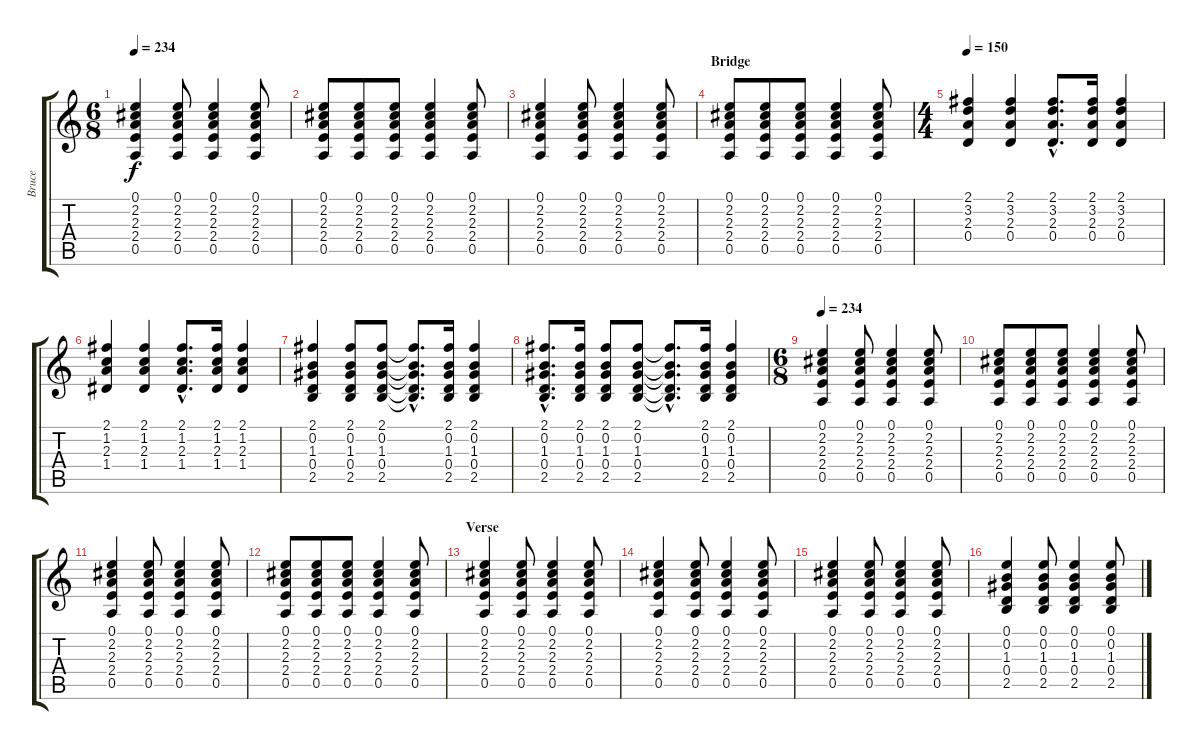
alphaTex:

\track ("Bruce" "Bruce") {instrument acousticguitarsteel}
\staff {score tabs}
\tuning (E4 B3 G3 D3 A2 E2) {hide}
\ts (6 8)
\tempo 234
\clef g2
\ks c
(0.1 2.2 2.3 2.4 0.5).4{dy f} (0.1 2.2 2.3 2.4 0.5).8 (0.1 2.2 2.3 2.4 0.5).4 (0.1 2.2 2.3 2.4 0.5).8 |
(0.1 2.2 2.3 2.4 0.5).8 (0.1 2.2 2.3 2.4 0.5).8 (0.1 2.2 2.3 2.4 0.5).8 (0.1 2.2 2.3 2.4 0.5).4 (0.1 2.2 2.3 2.4 0.5).8 |
(0.1 2.2 2.3 2.4 0.5).4 (0.1 2.2 2.3 2.4 0.5).8 (0.1 2.2 2.3 2.4 0.5).4 (0.1 2.2 2.3 2.4 0.5).8 |
\section ("" "Bridge")
(0.1 2.2 2.3 2.4 0.5).8 (0.1 2.2 2.3 2.4 0.5).8 (0.1 2.2 2.3 2.4 0.5).8 (0.1 2.2 2.3 2.4 0.5).4 (0.1 2.2 2.3 2.4 0.5).8 |
\ts (4 4)
\tempo 150
(2.1 3.2 2.3 0.4).4 (2.1 3.2 2.3 0.4).4 (2.1{hac} 3.2{hac} 2.3{hac} 0.4{hac}).8{d} (2.1 3.2 2.3 0.4).16 (2.1 3.2 2.3 0.4).4 |
(2.1 1.2 2.3 1.4).4 (2.1 1.2 2.3 1.4).4 (2.1{hac} 1.2{hac} 2.3{hac} 1.4{hac}).8{d} (2.1 1.2 2.3 1.4).16 (2.1 1.2 2.3 1.4).4 |
(2.1 0.2 1.3 0.4 2.5).4 (2.1 0.2 1.3 0.4 2.5).8 (2.1 0.2 1.3 0.4 2.5).8 (2.1{hac t} 0.2{hac t} 1.3{hac t} 0.4{hac t} 2.5{hac t}).8{d} (2.1 0.2 1.3 0.4 2.5).16 (2.1 0.2 1.3 0.4 2.5).4 |
(2.1{hac} 0.2{hac} 1.3{hac} 0.4{hac} 2.5{hac}).8{d} (2.1 0.2 1.3 0.4 2.5).16 (2.1 0.2 1.3 0.4 2.5).8 (2.1 0.2 1.3 0.4 2.5).8 (2.1{hac t} 0.2{hac t} 1.3{hac t} 0.4{hac t} 2.5{hac t}).8{d} (2.1 0.2 1.3 0.4 2.5).16 (2.1 0.2 1.3 0.4 2.5).4 |
\ts (6 8)
\tempo 234
(0.1 2.2 2.3 2.4 0.5).4 (0.1 2.2 2.3 2.4 0.5).8 (0.1 2.2 2.3 2.4 0.5).4 (0.1 2.2 2.3 2.4 0.5).8 |
(0.1 2.2 2.3 2.4 0.5).8 (0.1 2.2 2.3 2.4 0.5).8 (0.1 2.2 2.3 2.4 0.5).8 (0.1 2.2 2.3 2.4 0.5).4 (0.1 2.2 2.3 2.4 0.5).8 |
(0.1 2.2 2.3 2.4 0.5).4 (0.1 2.2 2.3 2.4 0.5).8 (0.1 2.2 2.3 2.4 0.5).4 (0.1 2.2 2.3 2.4 0.5).8 |
(0.1 2.2 2.3 2.4 0.5).8 (0.1 2.2 2.3 2.4 0.5).8 (0.1 2.2 2.3 2.4 0.5).8 (0.1 2.2 2.3 2.4 0.5).4 (0.1 2.2 2.3 2.4 0.5).8 |
\section ("" "Verse")
(0.1 2.2 2.3 2.4 0.5).4 (0.1 2.2 2.3 2.4 0.5).8 (0.1 2.2 2.3 2.4 0.5).4 (0.1 2.2 2.3 2.4 0.5).8 |
(0.1 2.2 2.3 2.4 0.5).4 (0.1 2.2 2.3 2.4 0.5).8 (0.1 2.2 2.3 2.4 0.5).4 (0.1 2.2 2.3 2.4 0.5).8 |
(0.1 2.2 2.3 2.4 0.5).4 (0.1 2.2 2.3 2.4 0.5).8 (0.1 2.2 2.3 2.4 0.5).4 (0.1 2.2 2.3 2.4 0.5).8 |
(0.1 0.2 1.3 0.4 2.5).4 (0.1 0.2 1.3 0.4 2.5).8 (0.1 0.2 1.3 0.4 2.5).4 (0.1 0.2 1.3 0.4 2.5).8
